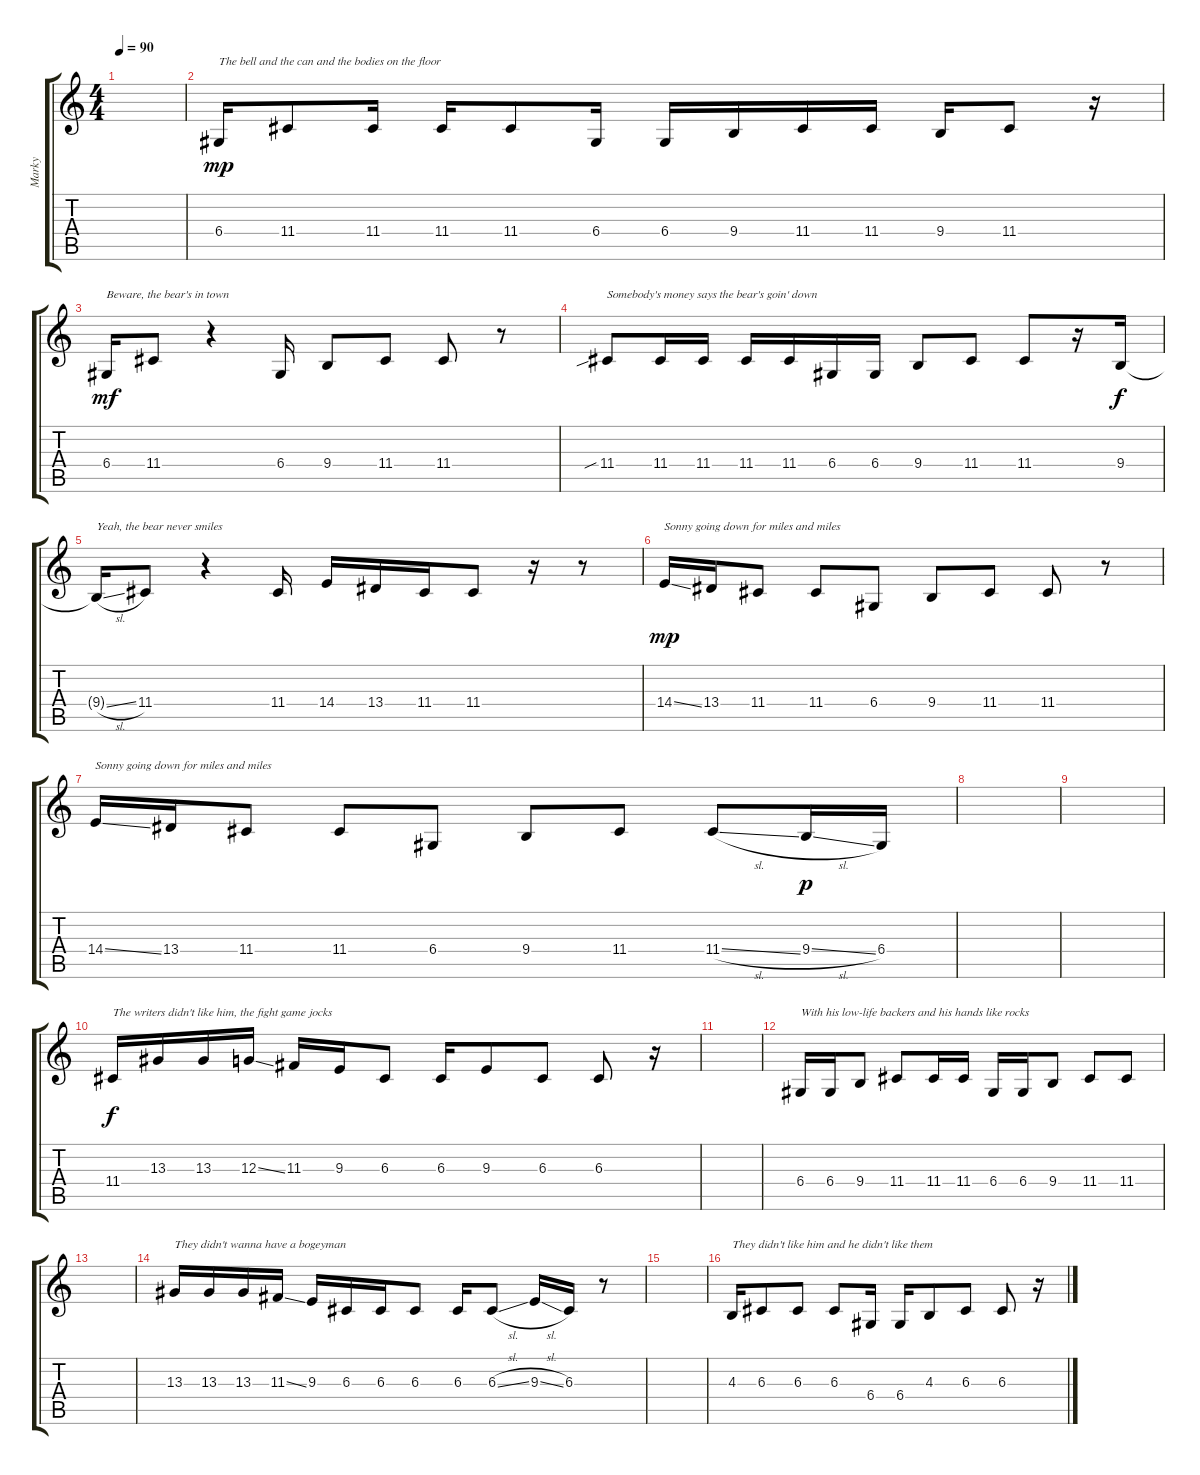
\track ("Marky" "Marky") {instrument trumpet}
\staff {score tabs}
\tuning (E4 B3 G3 D3 A2 E2) {hide}
\ts (4 4)
\tempo 90
\clef g2
\ks c
|
6.4.16{txt "The bell and the can and the bodies on the floor" dy mp} 11.4.8 11.4.16 11.4.16 11.4.8 6.4.16 6.4.16 9.4.16 11.4.16 11.4.16 9.4.16 11.4.8 r.16 |
6.4.16{txt "Beware, the bear's in town" dy mf} 11.4.8 r.4 6.4.16 9.4.8 11.4.8 11.4.8 r.8 |
11.4{sib}.8{txt "Somebody's money says the bear's goin' down"} 11.4.16 11.4.16 11.4.16 11.4.16 6.4.16 6.4.16 9.4.8 11.4.8 11.4.8 r.16 9.4.16{dy f} |
9.4{sl t}.16{txt "Yeah, the bear never smiles"} 11.4.8 r.4 11.4.16 14.4.16 13.4.16 11.4.16 11.4.8 r.16 r.8 |
14.4{ss}.16{txt "Sonny going down for miles and miles" dy mp} 13.4.16 11.4.8 11.4.8 6.4.8 9.4.8 11.4.8 11.4.8 r.8 |
14.4{ss}.16{txt "Sonny going down for miles and miles"} 13.4.16 11.4.8 11.4.8 6.4.8 9.4.8 11.4.8 11.4{sl}.8 9.4{sl}.16{dy p} 6.4.16 |
|
|
11.4.16{txt "The writers didn't like him, the fight game jocks" dy f} 13.3.16 13.3.16 12.3{ss}.16 11.3.16 9.3.16 6.3.8 6.3.16 9.3.8 6.3.8 6.3.8 r.16 |
|
6.4.16{txt "With his low-life backers and his hands like rocks"} 6.4.16 9.4.8 11.4.8 11.4.16 11.4.16 6.4.16 6.4.16 9.4.8 11.4.8 11.4.8 |
|
13.3.16{txt "They didn't wanna have a bogeyman"} 13.3.16 13.3.16 11.3{ss}.16 9.3.16 6.3.16 6.3.16 6.3.8 6.3.16 6.3{sl}.8 9.3{sl}.16 6.3.16 r.8 |
|
4.3.16{txt "They didn't like him and he didn't like them"} 6.3.8 6.3.8 6.3.8 6.4.16 6.4.16 4.3.8 6.3.8 6.3.8 r.16
